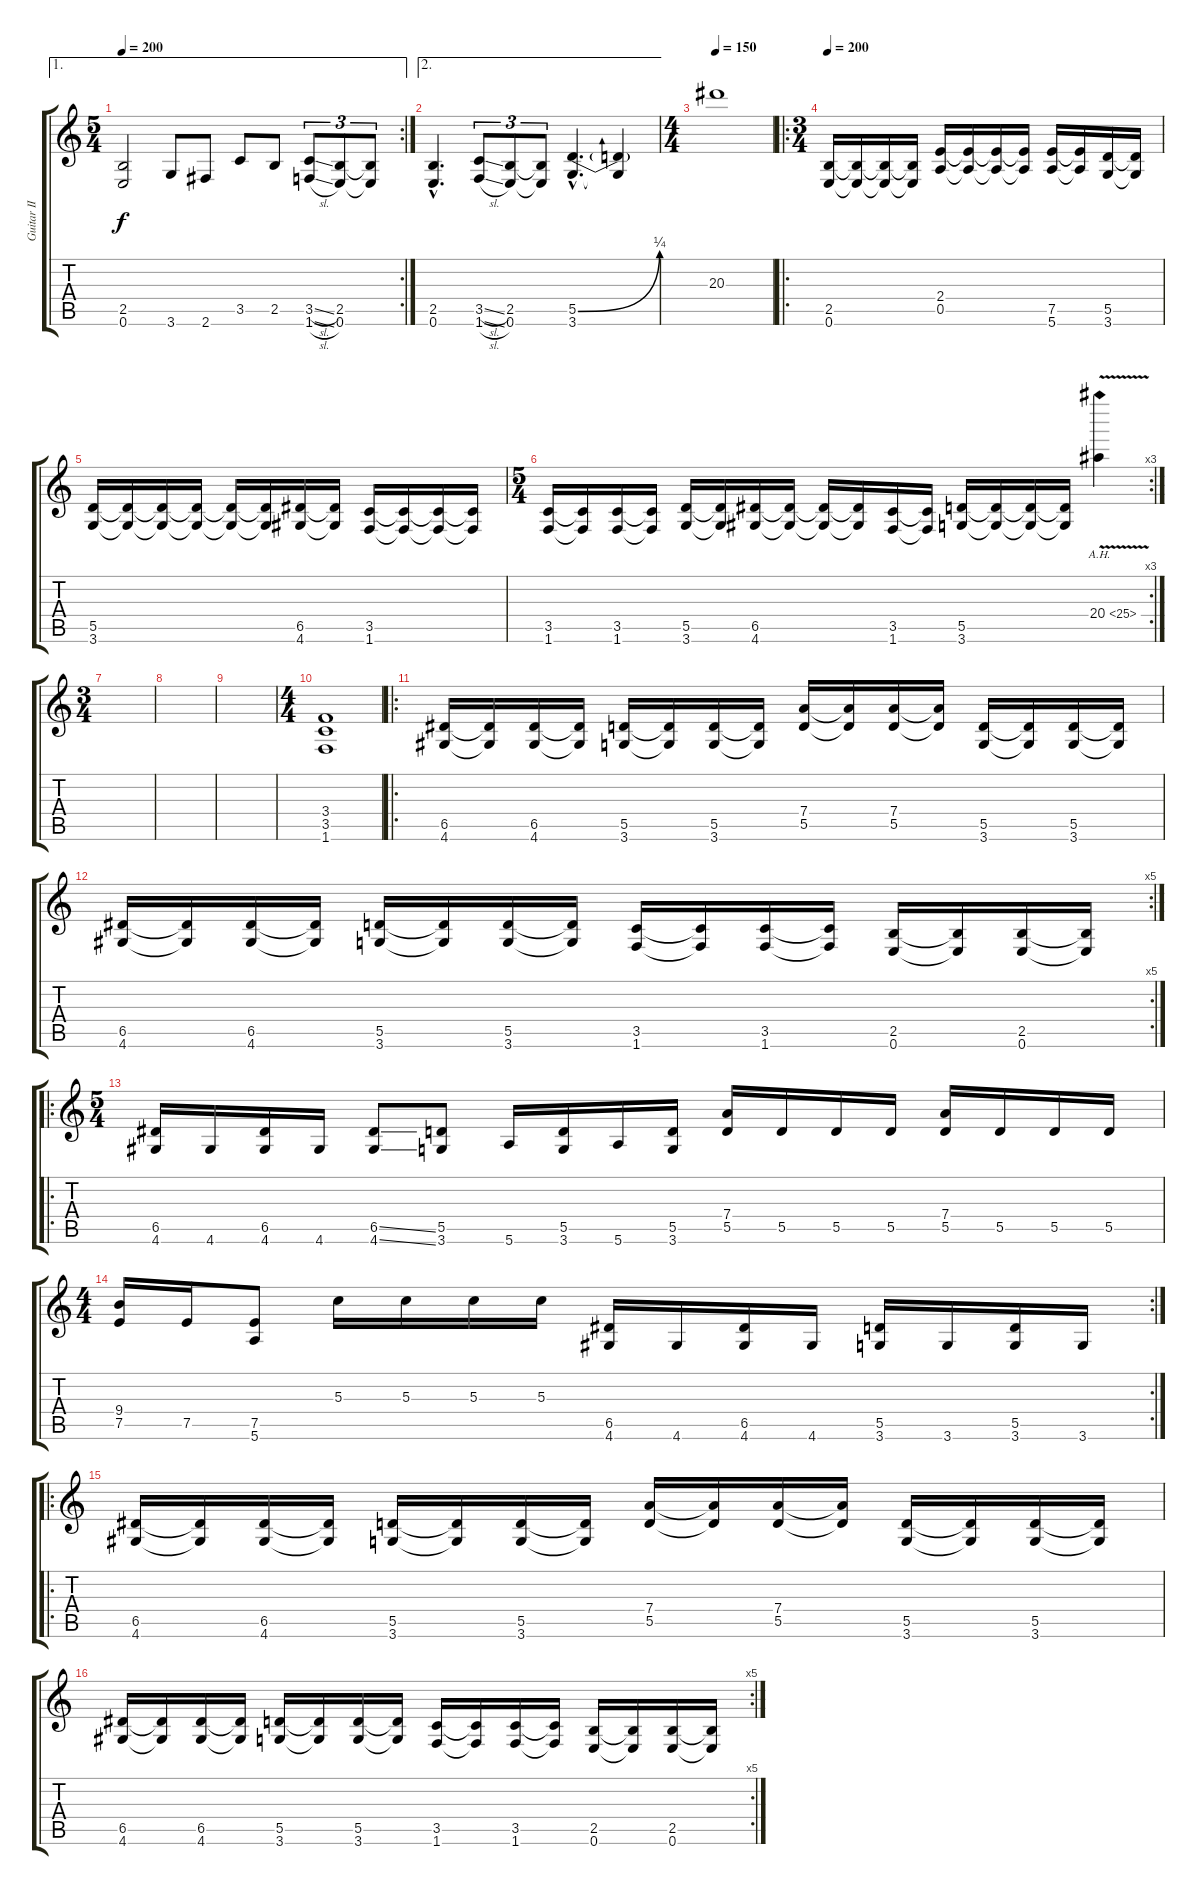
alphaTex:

\track ("Guitar II" "Guitar II") {instrument distortionguitar}
\staff {score tabs}
\tuning (E4 B3 G3 D3 A2 E2) {hide}
\ae 1
\rc 2
\ts (5 4)
\tempo 200
\clef g2
\ks c
(2.5 0.6).2{dy f} 3.6.8 2.6.8 3.5.8 2.5.8 (3.5{sl} 1.6{sl}).8{tu (3 2)} (2.5 0.6).8{tu (3 2)} (2.5{t} 0.6{t}).8{tu (3 2)} |
\ae 2
(2.5{hac} 0.6{hac}).4{d} (3.5{sl} 1.6{sl}).8{tu (3 2)} (2.5 0.6).8{tu (3 2)} (2.5{t} 0.6{t}).8{tu (3 2)} (5.5{be (bend 0 0 60 1) hac} 3.6{hac}).4{d} (5.5{t} 3.6{t}).4 |
\ts (4 4)
\tempo 150
20.3.1{instrument stringensemble2} |
\ro
\ts (3 4)
\tempo 200
(2.5 0.6).16{instrument distortionguitar} (2.5{t} 0.6{t}).16 (2.5{t} 0.6{t}).16 (2.5{t} 0.6{t}).16 (2.4 0.5).16 (2.4{t} 0.5{t}).16 (2.4{t} 0.5{t}).16 (2.4{t} 0.5{t}).16 (7.5 5.6).16 (7.5{t} 5.6{t}).16 (5.5 3.6).16 (5.5{t} 3.6{t}).16 |
(5.5 3.6).16 (5.5{t} 3.6{t}).16 (5.5{t} 3.6{t}).16 (5.5{t} 3.6{t}).16 (5.5{t} 3.6{t}).16 (5.5{t} 3.6{t}).16 (6.5 4.6).16 (6.5{t} 4.6{t}).16 (3.5 1.6).16 (3.5{t} 1.6{t}).16 (3.5{t} 1.6{t}).16 (3.5{t} 1.6{t}).16 |
\rc 3
\ts (5 4)
(3.5 1.6).16 (3.5{t} 1.6{t}).16 (3.5 1.6).16 (3.5{t} 1.6{t}).16 (5.5 3.6).16 (5.5{t} 3.6{t}).16 (6.5 4.6).16 (6.5{t} 4.6{t}).16 (6.5{t} 4.6{t}).16 (6.5{t} 4.6{t}).16 (3.5 1.6).16 (3.5{t} 1.6{t}).16 (5.5 3.6).16 (5.5{t} 3.6{t}).16 (5.5{t} 3.6{t}).16 (5.5{t} 3.6{t}).16 20.4{ah 5 v}.4 |
\ts (3 4)
|
|
|
\ts (4 4)
(3.4 3.5 1.6).1 |
\ro
(6.5 4.6).16 (6.5{t} 4.6{t}).16 (6.5 4.6).16 (6.5{t} 4.6{t}).16 (5.5 3.6).16 (5.5{t} 3.6{t}).16 (5.5 3.6).16 (5.5{t} 3.6{t}).16 (7.4 5.5).16 (7.4{t} 5.5{t}).16 (7.4 5.5).16 (7.4{t} 5.5{t}).16 (5.5 3.6).16 (5.5{t} 3.6{t}).16 (5.5 3.6).16 (5.5{t} 3.6{t}).16 |
\rc 5
(6.5 4.6).16 (6.5{t} 4.6{t}).16 (6.5 4.6).16 (6.5{t} 4.6{t}).16 (5.5 3.6).16 (5.5{t} 3.6{t}).16 (5.5 3.6).16 (5.5{t} 3.6{t}).16 (3.5 1.6).16 (3.5{t} 1.6{t}).16 (3.5 1.6).16 (3.5{t} 1.6{t}).16 (2.5 0.6).16 (2.5{t} 0.6{t}).16 (2.5 0.6).16 (2.5{t} 0.6{t}).16 |
\ro
\ts (5 4)
(6.5 4.6).16 4.6.16 (6.5 4.6).16 4.6.16 (6.5{ss} 4.6{ss}).8 (5.5 3.6).8 5.6.16 (5.5 3.6).16 5.6.16 (5.5 3.6).16 (7.4 5.5).16 5.5.16 5.5.16 5.5.16 (7.4 5.5).16 5.5.16 5.5.16 5.5.16 |
\rc 2
\ts (4 4)
(9.4 7.5).16 7.5.16 (7.5 5.6).8 5.3.16 5.3.16 5.3.16 5.3.16 (6.5 4.6).16 4.6.16 (6.5 4.6).16 4.6.16 (5.5 3.6).16 3.6.16 (5.5 3.6).16 3.6.16 |
\ro
(6.5 4.6).16 (6.5{t} 4.6{t}).16 (6.5 4.6).16 (6.5{t} 4.6{t}).16 (5.5 3.6).16 (5.5{t} 3.6{t}).16 (5.5 3.6).16 (5.5{t} 3.6{t}).16 (7.4 5.5).16 (7.4{t} 5.5{t}).16 (7.4 5.5).16 (7.4{t} 5.5{t}).16 (5.5 3.6).16 (5.5{t} 3.6{t}).16 (5.5 3.6).16 (5.5{t} 3.6{t}).16 |
\rc 5
(6.5 4.6).16 (6.5{t} 4.6{t}).16 (6.5 4.6).16 (6.5{t} 4.6{t}).16 (5.5 3.6).16 (5.5{t} 3.6{t}).16 (5.5 3.6).16 (5.5{t} 3.6{t}).16 (3.5 1.6).16 (3.5{t} 1.6{t}).16 (3.5 1.6).16 (3.5{t} 1.6{t}).16 (2.5 0.6).16 (2.5{t} 0.6{t}).16 (2.5 0.6).16 (2.5{t} 0.6{t}).16
